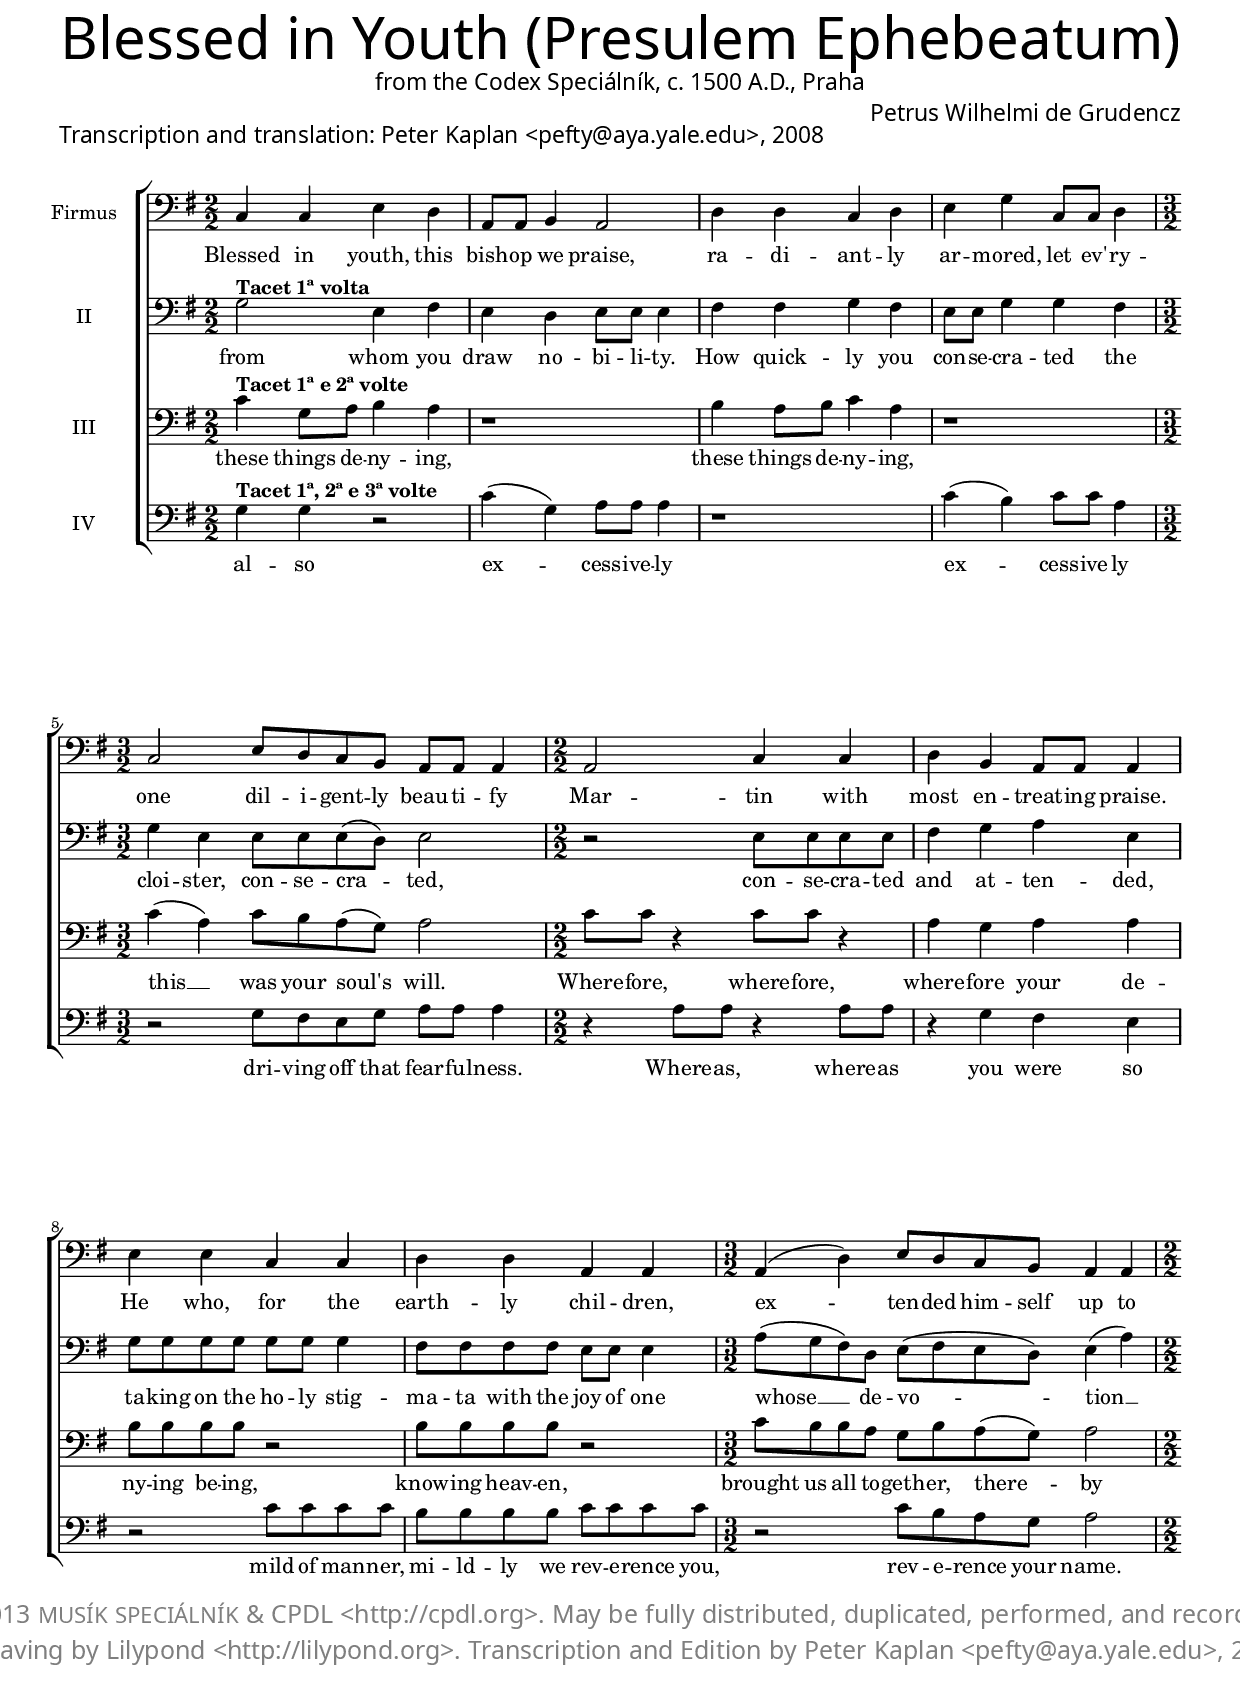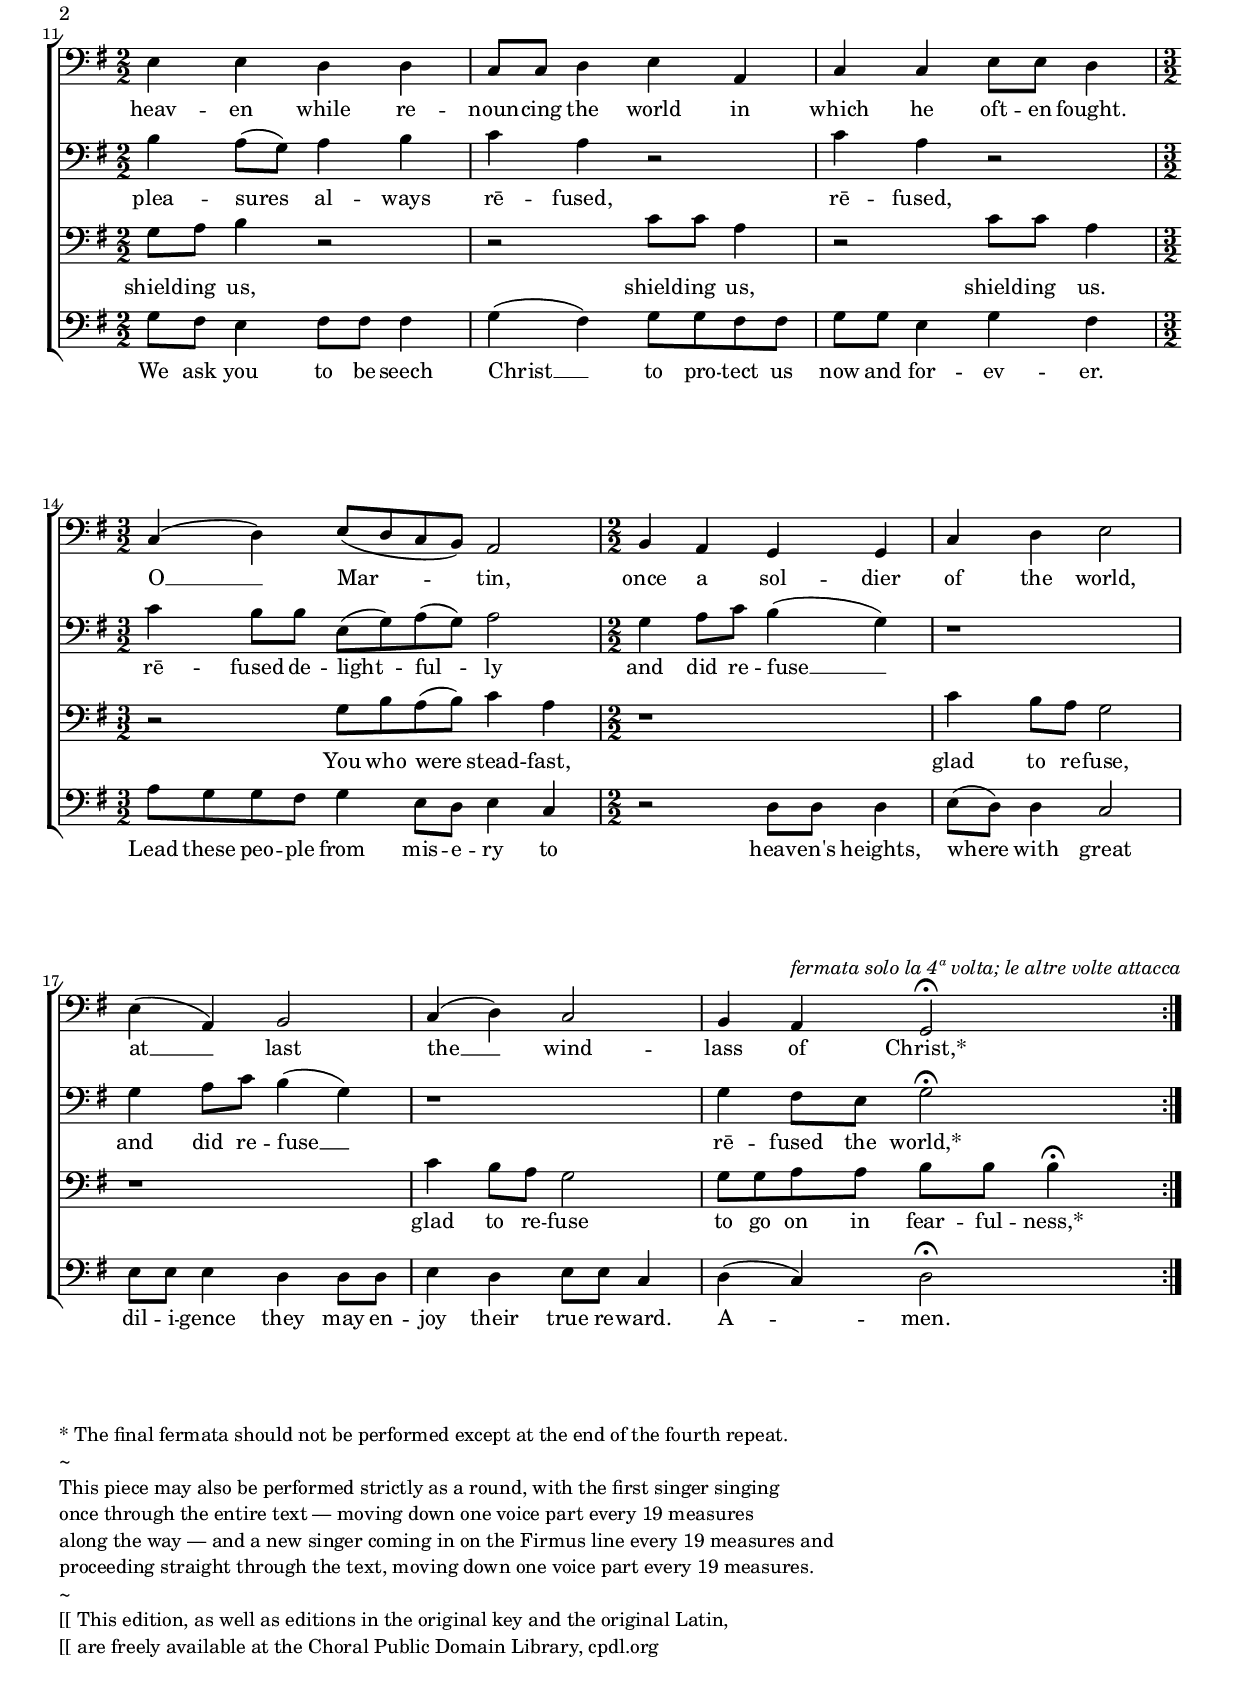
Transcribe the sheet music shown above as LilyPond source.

     \version "2.10.10"

% set staff height to the exact amount in pt:
#(set-global-staff-size 17) 

\pointAndClickOff
\paper {
  between-system-space = 2.5\cm
  between-system-padding = #11
  ragged-bottom=##f
  ragged-last-bottom=##f
  bottom-margin = 1.5\cm
  top-margin = 0.1\cm
%  system-count = #6
  systemSeparatorMarkup = ""
 oddFooterMarkup = \markup \override #'(font-name . "Perpetua") \abs-fontsize #10 \with-color #grey {      \fill-line {
		\on-the-fly #first-page { \abs-fontsize #12 \column { 
              \line { }
              \line {" "}
	      \line {© 2013 \smaller MUSÍK \smaller SPECIÁLNÍK & CPDL <http://cpdl.org>. May be fully distributed, duplicated, performed, and recorded.}
              \line {Engraving by Lilypond <http://lilypond.org>. Transcription and Edition by Peter Kaplan <pefty@aya.yale.edu>, 2013.}

                                               }
                                     }
}
}
}
\header {
    title = \markup \override #'(font-name . "Perpetua") \abs-fontsize #28 {"Blessed in Youth (Presulem Ephebeatum)"}
    subtitle = \markup \override #'(font-name . "Perpetua") \abs-fontsize #11 {"from the Codex Speciálník, c. 1500 A.D., Praha"}
    composer = \markup \override #'(font-name . "Perpetua") \abs-fontsize #11 {"Petrus Wilhelmi de Grudencz"}
    date = \markup \override #'(font-name . "Perpetua") \abs-fontsize #11 {"Fifteenth Century"}
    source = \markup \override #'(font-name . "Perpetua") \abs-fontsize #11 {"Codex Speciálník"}
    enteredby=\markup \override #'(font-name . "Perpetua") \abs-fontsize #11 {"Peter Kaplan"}
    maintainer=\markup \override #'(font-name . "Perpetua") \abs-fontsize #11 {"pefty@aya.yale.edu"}
    piece = \markup \override #'(font-name . "Perpetua") \abs-fontsize #11 {"Transcription and translation: Peter Kaplan <pefty@aya.yale.edu>, 2008"}
    texidoc = "Any modern transcription of Early music suffers from some necessary flaws.  But in this case additional errors may have crept in in my dictation of this piece from the Hilliard Ensemble recording (1995) thereof.  Please forgive these errors, as I had no source against which to check my work.  If errors are found, please notify me so that I can submit a corrected version.

I have tried to limit my own editorial markings and interpretations, leaving the entire piece in an agnostic 2/2 meter except when a momentary shift to 3/2 was occasionally necessary.  The original voice part names are unknown to me, so I have simply numbered the voice parts, which hopefully will be useful as well for singing as a round.

Original Latin text:
Presulem ephebeatum
 trabeatum radiatum
 venustemus sedulo
 Martinum cum preconio
Quiterrena parvi pendens
 et ad alta se extendens
 mundo abrenunciat
 in quo crebro militat.
O Martini, olim mundi
 miles demum verna Christi
 salvatoris pisticus
 stirpe tu eugenius.
Claustrum cito mancipasti
 in quo Christo clentasti
 sua nusquam stigmata
 ignorans letalia.
Quam devote sistis rogans
 oblectamenta dire negans
 mundi simul hiis denegans
 tue nutum anime.
Quare calles poli isti
 enti deneganti scisti
 sertum quia capere
 ergo nos protegens
Qui fuisti mire negans
 fasce perge timida
 atque nimis denegans
 saporis fastidia
Quia cluit mitem mos te
 mitem pro te venerantibus
 Christum roga ut ab hoste
 tueamur protinus
Hosque de miseria
 duc ad celi culmina
 ubi eve sedulo
 celi fruamur bravio.
 Amen."
}

     \score { 
         <<
        \new ChoirStaff 
         <<
        \new Staff = bas <<
               {  
     \override Staff.TimeSignature #'style = #'()
        \time 2/2 
        \clef bass
        \key g \major 
        \transpose d g,
        \new Voice = "bassus" {
        \set Staff.midiInstrument = "synth voice"
        \set Staff.vocalName = "Firmus  "
        \repeat volta 4
        {
         g4 g b a 
         e8 e fis4 e2
         a4 a g a
         b4 d' g8 g a4
        % full measure 5
         \time 3/2
         g2 b8 a g fis e e e4
         \time 2/2 
         e2 g4 g
         a4 fis e8 e e4
         b4 b g g
         a4 a e e
        % full measure 10
         \time 3/2   
         e4( a) b8 a g fis e4 e
         \time 2/2
         b4 b a a 
         g8 g a4 b e
         g4 g b8 b a4
         \time 3/2 
         g4( a) b8( a g fis) e2
         \time 2/2 
        % full measure 15
         fis4 e d d 
         g4 a b2
         b4( e) fis2
         g4
            ( a) g2
         fis4 e^\markup{\hspace#0 \lower #1 \italic  \line { fermata solo la 4ª volta; le altre volte attacca}} d2
        ^\fermata
      
 }

}
}

>>


\new Lyrics 
\lyricsto "bassus"
        { Blessed in youth, this
bish -- op we praise,
ra -- di -- ant -- ly 
ar -- mored, let ev' -- ry --
one dil -- i -- gent -- ly beau -- ti -- fy
Mar -- tin with 
most en -- treat -- ing praise.
He who, for the
earth -- ly chil -- dren,
ex -- ten -- ded him -- self up to
heav -- en while re --
noun -- cing the world in
which he oft -- en fought.
O __ Mar -- tin, 
once a sol -- dier 
of the world,
at __ last 
the __ wind --
lass of Christ,*
}

        \new Staff = ten <<
               {  
     \override Staff.TimeSignature #'style = #'()
        \time 2/2 
        \clef bass
        \key g \major 
        \transpose d g,
        \new Voice = "tenor" {
        \set Staff.midiInstrument = "synth voice"
        \set Staff.vocalName = "II  "
        \repeat volta 4
        {
         d'2^\markup{\hspace#0 \lower#1 \bold  \line { Tacet 1ª volta}}       
              b4 cis' 
         b4 a b8 b b4
         cis'4 cis' d' cis'
         b8 b d'4 d' cis'
        % full measure 5
         \time 3/2
         d'4 b b8 b b( a) b2 
         \time 2/2 
         r2 b8 b b b 
         cis'4 d' e' b
         d'8 d' d' d' d' d' d'4
         cis'8 cis' cis' cis' b b b4
        % full measure 10
         \time 3/2   
         e'8( d' cis') a b( cis' b a) b4( e')
         \time 2/2
         fis'4 e'8( d') e'4 fis'
         g'4 e' r2
         g'4 e' r2
         \time 3/2 
         g'4 fis'8 fis' b( d') e'( d') e'2
         \time 2/2 
        % full measure 15
         d'4 e'8 g' fis'4( d') 
         r1         
         d'4 e'8 g' fis'4( d') 
         r1
         d'4 cis'8 b d'2
        ^\fermata
   
 }
}

}

>>


\new Lyrics 
\lyricsto "tenor"
        { 
from whom you
draw no -- bi -- li -- ty.
How quick -- ly you 
con -- se -- cra -- ted the 
cloi -- ster, con -- se -- cra -- ted,
con -- se -- cra -- ted
and at -- ten -- ded,
ta -- king on the ho -- ly stig -- 
ma -- ta with the joy of one
whose __ de -- vo -- tion __
plea -- sures al -- ways 
rē -- fused,
rē -- fused,
rē -- fused de -- light -- ful -- ly
and did re -- fuse __
and did re -- fuse __
rē -- fused the world,*
}

        \new Staff = alt <<
               {  
     \override Staff.TimeSignature #'style = #'()
        \time 2/2 
        \clef bass
        \key g \major 
        \transpose d g,
        \new Voice = "altus" {
        \set Staff.midiInstrument = "synth voice"
        \set Staff.vocalName = "III  "
        \repeat volta 4
        {
         g'4^\markup{\hspace#0 \lower#1 \bold  \line { Tacet 1ª e 2ª volte}}       
              d'8 e' fis'4 e' 
         r1
         fis'4 e'8 fis' g'4 e'
         r1
        % full measure 5
         \time 3/2
         g'4( e') g'8 fis' e'( d') e'2 
         \time 2/2 
         g'8 g' r4 g'8 g' r4
         e'4 d' e' e'
         fis'8 fis' fis' fis' r2
         fis'8 fis' fis' fis' r2
        % full measure 10
         \time 3/2   
         g'8 fis'fis' e' d' fis' e'( d') e'2
         \time 2/2
         d'8 e' fis'4 r2
         r2 g'8 g' e'4
         r2 g'8 g' e'4
         \time 3/2 
         r2 d'8 fis' e'( fis') g'4 e'
         \time 2/2 
        % full measure 15
         r1 
         g'4 fis'8 e' d'2
         r1 
         g'4 fis'8 e' d'2
         d'8 d' e' e' fis' fis' fis'4
        ^\fermata
     
 }
}

}

>>


\new Lyrics 
\lyricsto "altus"
        { 
these things de -- ny -- ing,
these things de -- ny -- ing,
this __ was your soul's will.
Where -- fore, where -- fore, 
where -- fore your de --
ny -- ing be -- ing,
know -- ing heav -- en,
brought us all to -- geth -- er, there -- by 
shield -- ing us,
shield -- ing us,
shield -- ing us.
You who were stead -- fast,
glad to re -- fuse,
glad to re -- fuse
to go on in fear -- ful -- ness,*
}


        \new Staff = sup <<
               {  
     \override Staff.TimeSignature #'style = #'()
        \time 2/2 
        \clef bass
        \key g \major 
        \transpose d g,
        \new Voice = "super" {
        \set Staff.midiInstrument = "synth voice"
        \set Staff.vocalName = "IV  "
        \repeat volta 4
        {
         d'4^\markup{\hspace#0 \lower#1 \bold  \line { Tacet 1ª, 2ª e 3ª volte}}       
              d' r2 
         g'4( d') e'8 e' e'4
         r1
         g'4( fis') g'8 g' e'4 
        % full measure 5
         \time 3/2
         r2 d'8 cis' b d' e'8 e' e'4 
         \time 2/2 
         r4 e'8 e' r4 e'8 e'
         r4 d'4 cis' b 
         r2 g'8 g' g' g' 
         fis'8 fis' fis' fis' g' g' g' g' 
        % full measure 10
         \time 3/2   
         r2 g'8 fis' e' d' e'2
         \time 2/2
         d'8 cis' b4 cis'8 cis' cis'4 
         d'4( cis') d'8 d' cis' cis'
         d'8 d' b4 d' cis'
         \time 3/2 
         e'8 d' d' cis' d'4 b8 a b4 g 
         \time 2/2 
        % full measure 15
         r2 a8 a a4 
         b8( a) a4 g2
         b8 b b4 a a8 a
         b4 a b8 b g4
         a4( g) a2
        ^\fermata
     
 }
}
}
>>

\new Lyrics 
\lyricsto "super"
        { 
al -- so 
ex -- cess -- ive -- ly 
ex -- cess -- ive -- ly 
dri -- ving off that fear -- ful -- ness.
Where -- as, where -- as
you were so
mild of man -- ner,
mi -- ld -- ly we rev -- e -- rence you,
rev -- e -- rence your name.
We ask you to be -- seech 
Christ __ to pro -- tect us
now and for -- ev -- er.
Lead these peo -- ple from mis -- e -- ry to 
heav -- en's heights,
where with great 
dil -- i -- gence they may en -- 
joy their true re -- ward.
A -- men.
   } 
 >>
>>
        

%{
\midi { 
\context { 
\Score 
tempoWholesPerMinute = #(ly:make-moment 100 4) 
} 
} 
%}


     }
\layout { 
         \context { 
          \Staff \consists "Horizontal_bracket_engraver" 
          }
         }
\markup{\column{\line {* The final fermata should not be performed except at the end of the fourth repeat.} \line{ ~ } \line {This piece may also be performed strictly as a round, with the first singer singing} \line {once through the entire text — moving down one voice part every 19 measures}\line {along the way — and a new singer coming in on the Firmus line every 19 measures and} \line {proceeding straight through the text, moving down one voice part every 19 measures.}\line{ ~ } \line{[[ This edition, as well as editions in the original key and the original Latin,} \line{[[  are freely available at the Choral Public Domain Library, cpdl.org }}
} 

